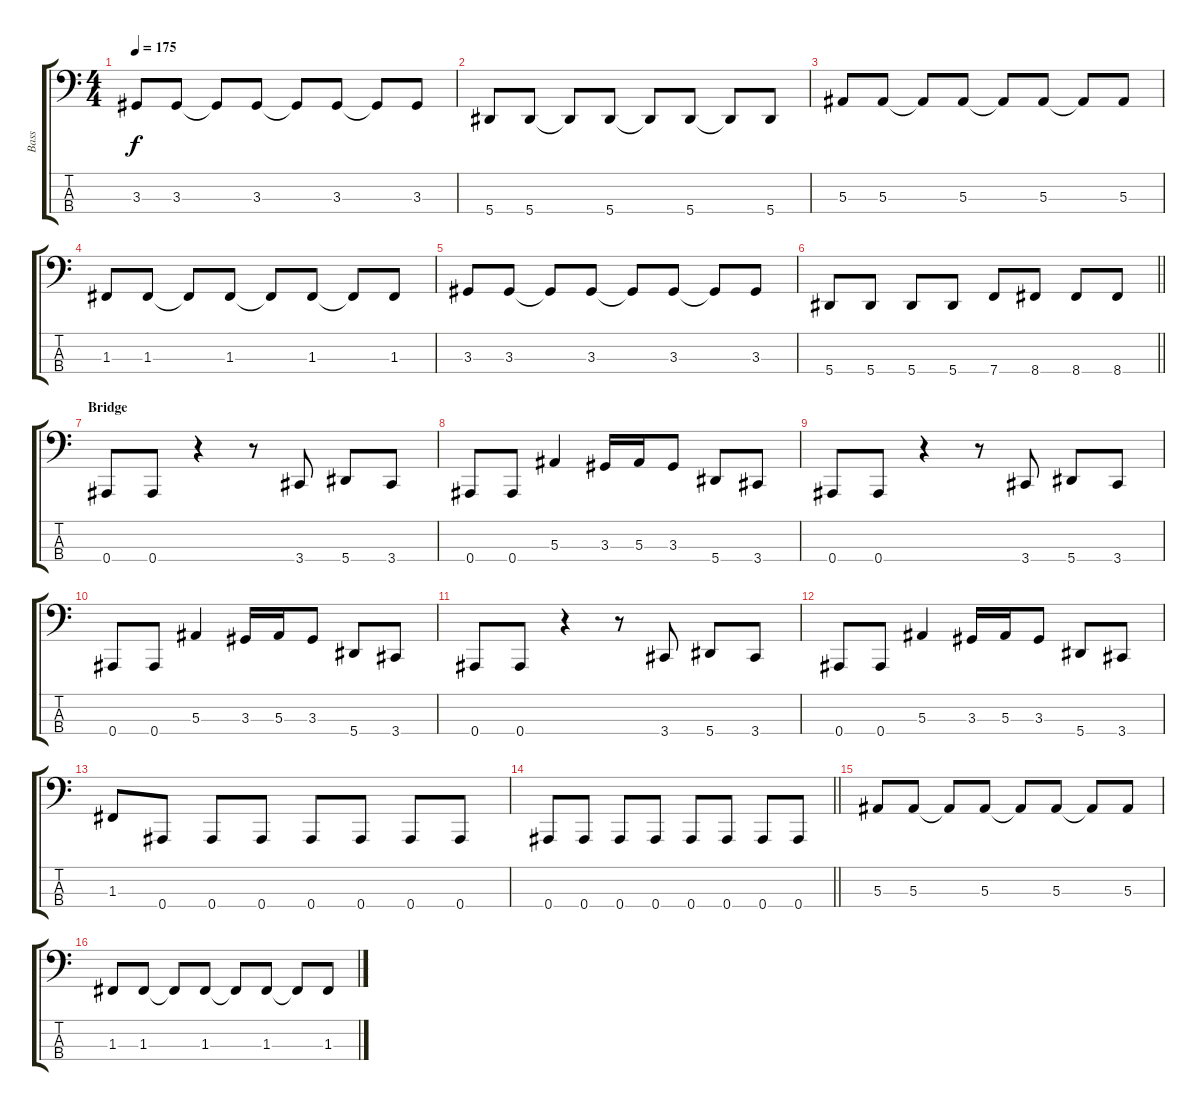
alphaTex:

\track ("Bass" "Bass") {instrument electricbassfinger}
\staff {score tabs}
\tuning (Eb2 Bb1 F1 Bb0) {hide}
\ts (4 4)
\tempo 175
\clef f4
\ks c
3.3.8{dy f} 3.3.8 3.3{t}.8 3.3.8 3.3{t}.8 3.3.8 3.3{t}.8 3.3.8 |
5.4.8 5.4.8 5.4{t}.8 5.4.8 5.4{t}.8 5.4.8 5.4{t}.8 5.4.8 |
5.3.8 5.3.8 5.3{t}.8 5.3.8 5.3{t}.8 5.3.8 5.3{t}.8 5.3.8 |
1.3.8 1.3.8 1.3{t}.8 1.3.8 1.3{t}.8 1.3.8 1.3{t}.8 1.3.8 |
3.3.8 3.3.8 3.3{t}.8 3.3.8 3.3{t}.8 3.3.8 3.3{t}.8 3.3.8 |
\barLineRight lightlight
5.4.8 5.4.8 5.4.8 5.4.8 7.4.8 8.4.8 8.4.8 8.4.8 |
\section ("" "Bridge")
0.4.8 0.4.8 r.4 r.8 3.4.8 5.4.8 3.4.8 |
0.4.8 0.4.8 5.3.4 3.3.16 5.3.16 3.3.8 5.4.8 3.4.8 |
0.4.8 0.4.8 r.4 r.8 3.4.8 5.4.8 3.4.8 |
0.4.8 0.4.8 5.3.4 3.3.16 5.3.16 3.3.8 5.4.8 3.4.8 |
0.4.8 0.4.8 r.4 r.8 3.4.8 5.4.8 3.4.8 |
0.4.8 0.4.8 5.3.4 3.3.16 5.3.16 3.3.8 5.4.8 3.4.8 |
1.3.8 0.4.8 0.4.8 0.4.8 0.4.8 0.4.8 0.4.8 0.4.8 |
\barLineRight lightlight
0.4.8 0.4.8 0.4.8 0.4.8 0.4.8 0.4.8 0.4.8 0.4.8 |
5.3.8 5.3.8 5.3{t}.8 5.3.8 5.3{t}.8 5.3.8 5.3{t}.8 5.3.8 |
1.3.8 1.3.8 1.3{t}.8 1.3.8 1.3{t}.8 1.3.8 1.3{t}.8 1.3.8
